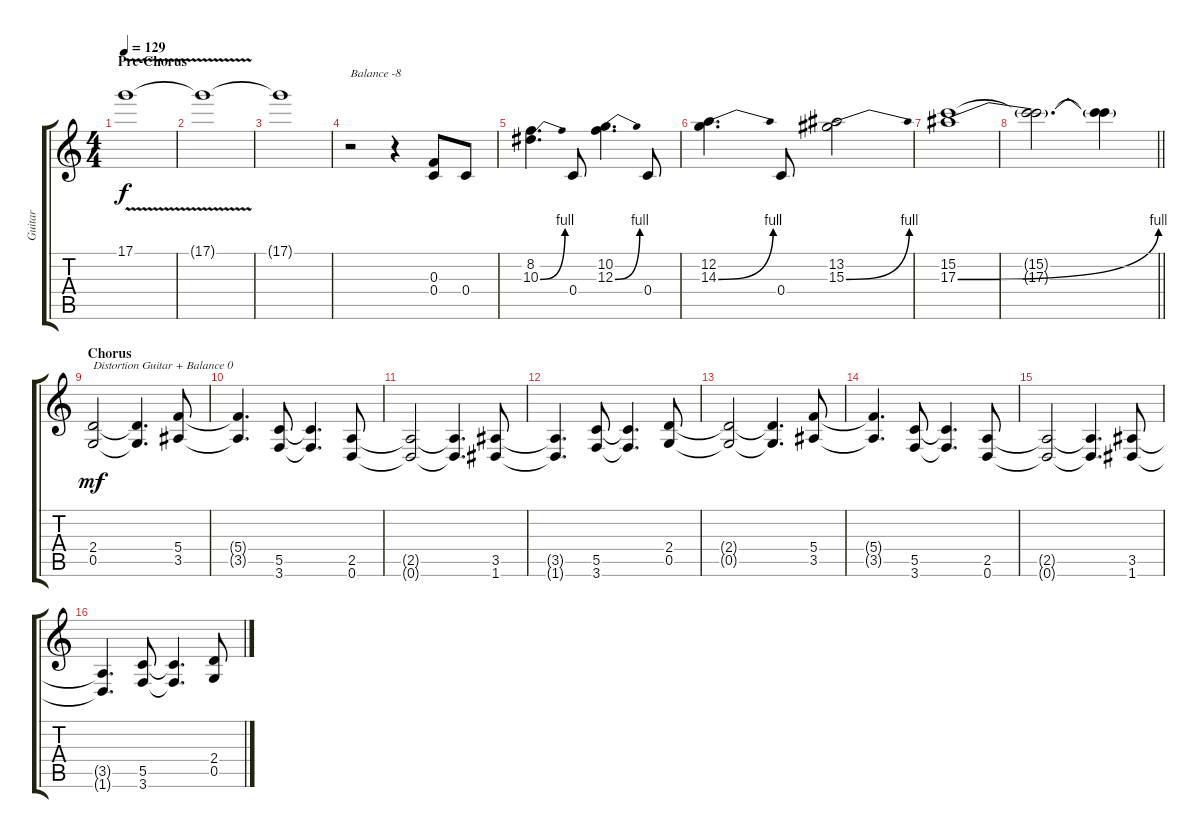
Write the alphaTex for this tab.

\track ("Guitar" "Guitar") {instrument acousticguitarsteel}
\staff {score tabs}
\tuning (D4 A3 F3 C3 G2 D2) {hide}
\ts (4 4)
\section ("" "Pre-Chorus")
\tempo 129
\clef g2
\ks c
17.1{v}.1{dy f} |
17.1{t}.1 |
17.1{t}.1 |
r.2{txt "Balance -8" balance 0} r.4 (0.3 0.4).8 0.4.8 |
(8.2 10.3{be (bend 0 0 60 4)}).4{d} 0.4.8 (10.2 12.3{be (bend 0 0 60 4)}).4{d} 0.4.8 |
(12.2 14.3{be (bend 0 0 60 4)}).4{d} 0.4.8 (13.2 15.3{be (bend 0 0 60 4)}).2 |
(15.2 17.3{be (bend 0 0 60 4)}).1 |
\barLineRight lightlight
(15.2{t} 17.3{t}).2{d} (15.2{t} 17.3{t}).4 |
\section ("" "Chorus")
(2.4 0.5).2{txt "Distortion Guitar + Balance 0" dy mf balance 8 instrument distortionguitar} (2.4{t} 0.5{t}).4{d} (5.4 3.5).8 |
(5.4{t} 3.5{t}).4{d} (5.5 3.6).8 (5.5{t} 3.6{t}).4{d} (2.5 0.6).8 |
(2.5{t} 0.6{t}).2 (2.5{t} 0.6{t}).4{d} (3.5 1.6).8 |
(3.5{t} 1.6{t}).4{d} (5.5 3.6).8 (5.5{t} 3.6{t}).4{d} (2.4 0.5).8 |
(2.4{t} 0.5{t}).2 (2.4{t} 0.5{t}).4{d} (5.4 3.5).8 |
(5.4{t} 3.5{t}).4{d} (5.5 3.6).8 (5.5{t} 3.6{t}).4{d} (2.5 0.6).8 |
(2.5{t} 0.6{t}).2 (2.5{t} 0.6{t}).4{d} (3.5 1.6).8 |
(3.5{t} 1.6{t}).4{d} (5.5 3.6).8 (5.5{t} 3.6{t}).4{d} (2.4 0.5).8
